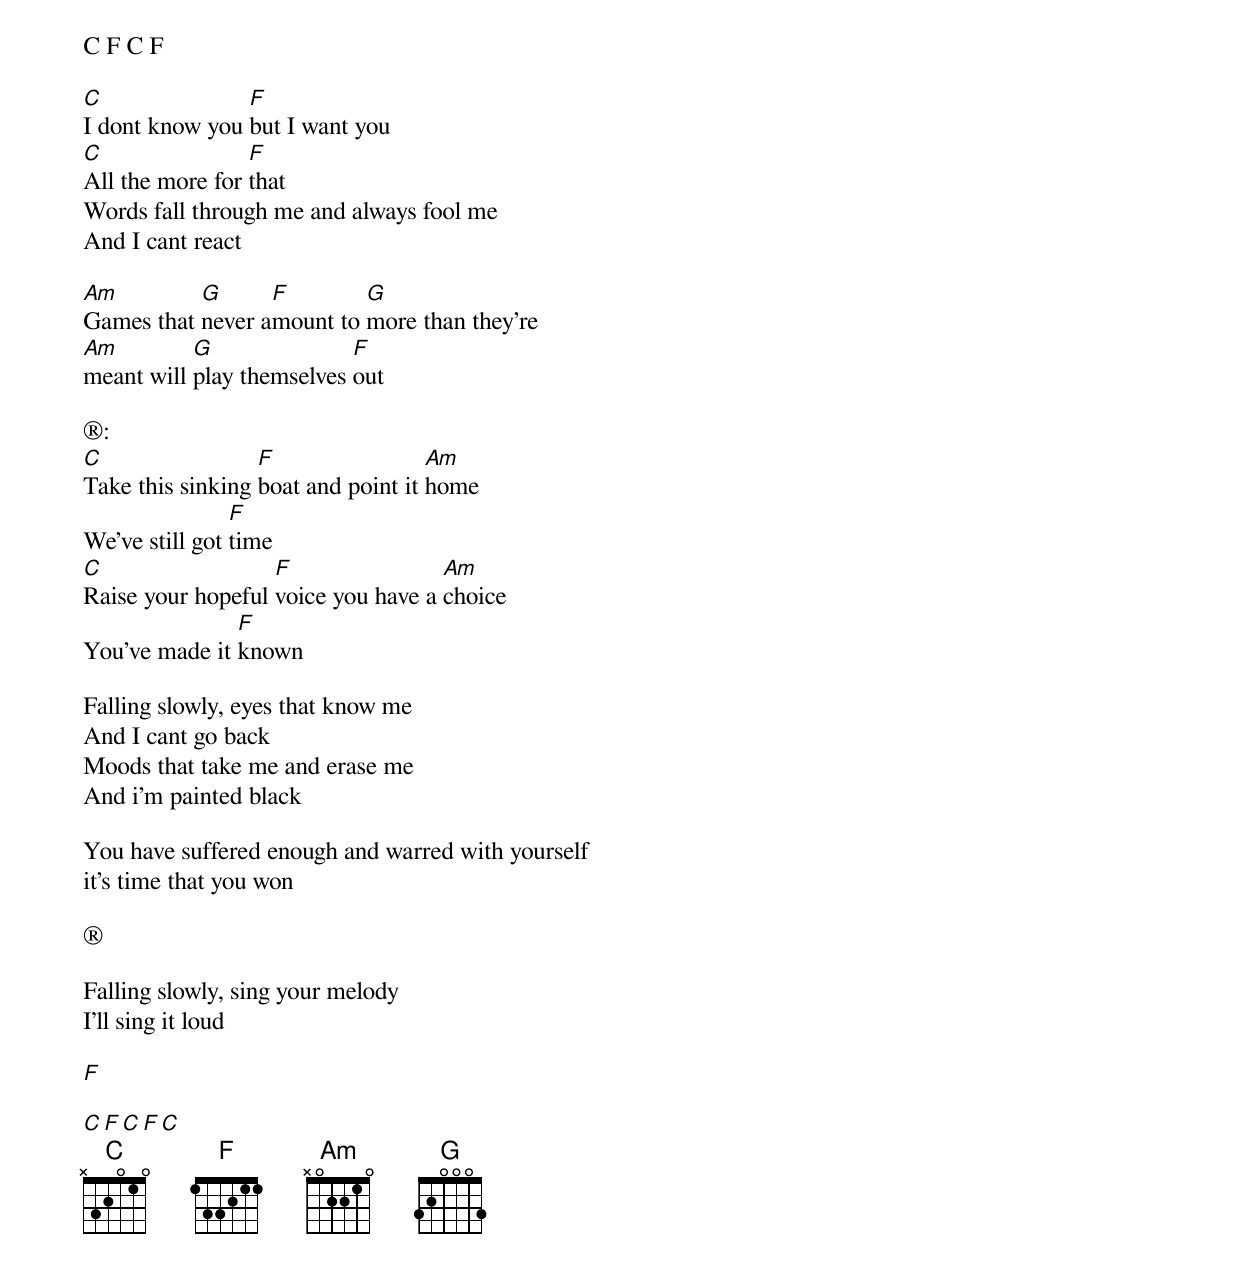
C F C F

C               F
I dont know you but I want you
C                F
All the more for that
Words fall through me and always fool me
And I cant react

Am         G      F        G
Games that never amount to more than they're
Am         G               F
meant will play themselves out

®:
C                 F                 Am
Take this sinking boat and point it home
                F
We've still got time
C                  F                Am
Raise your hopeful voice you have a choice
               F
You've made it known

Falling slowly, eyes that know me
And I cant go back
Moods that take me and erase me
And i'm painted black

You have suffered enough and warred with yourself
it's time that you won

®

Falling slowly, sing your melody
I'll sing it loud

F

C F C F C
